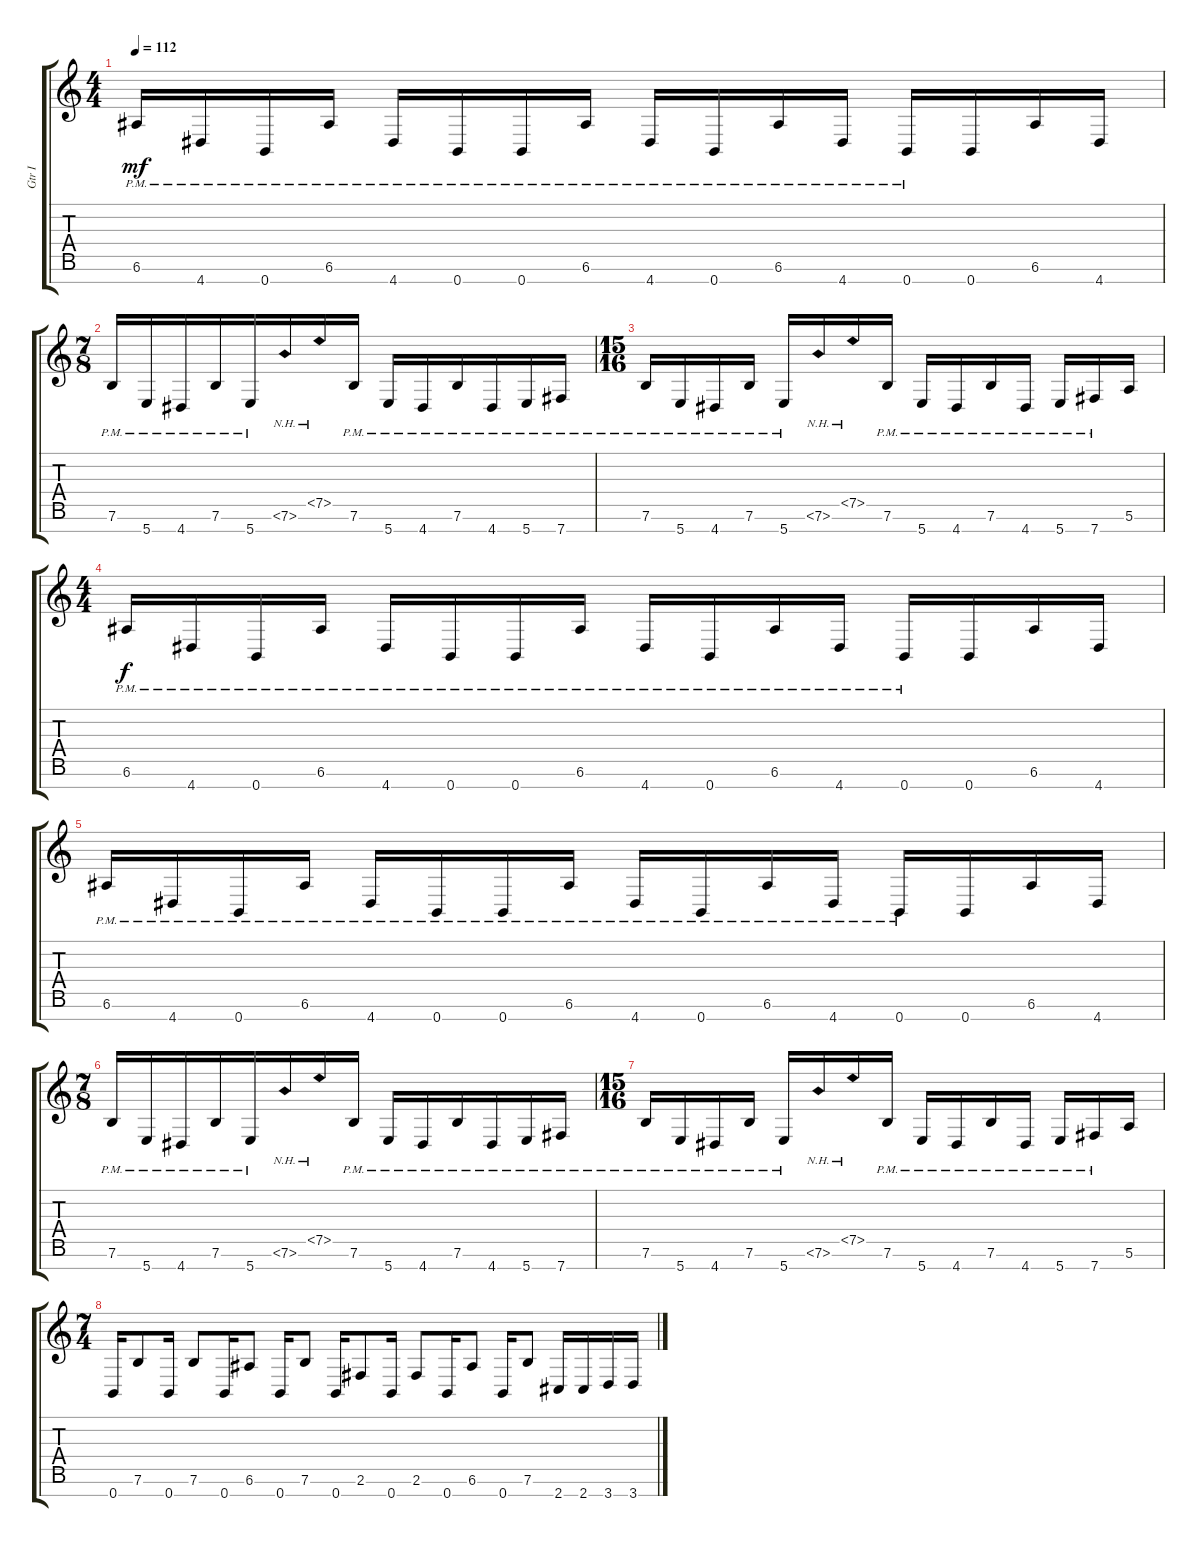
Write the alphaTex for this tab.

\track ("Gtr I" "Gtr I") {instrument overdrivenguitar}
\staff {score tabs}
\tuning (E4 B3 G3 D3 A2 E2 B1) {hide}
\ts (4 4)
\tempo 112
\clef g2
\ks c
6.6{pm}.16{dy mf} 4.7{pm}.16 0.7{pm}.16 6.6{pm}.16 4.7{pm}.16 0.7{pm}.16 0.7{pm}.16 6.6{pm}.16 4.7{pm}.16 0.7{pm}.16 6.6{pm}.16 4.7{pm}.16 0.7{pm}.16 0.7.16 6.6.16 4.7.16 |
\ts (7 8)
7.6{pm}.16 5.7{pm}.16 4.7{pm}.16 7.6{pm}.16 5.7{pm}.16 7.6{nh}.16 7.5{nh}.16 7.6{pm}.16 5.7{pm}.16 4.7{pm}.16 7.6{pm}.16 4.7{pm}.16 5.7{pm}.16 7.7{pm}.16 |
\ts (15 16)
7.6{pm}.16 5.7{pm}.16 4.7{pm}.16 7.6{pm}.16 5.7{pm}.16 7.6{nh}.16 7.5{nh}.16 7.6{pm}.16 5.7{pm}.16 4.7{pm}.16 7.6{pm}.16 4.7{pm}.16 5.7{pm}.16 7.7{pm}.16 5.6.16 |
\ts (4 4)
6.6{pm}.16{dy f} 4.7{pm}.16 0.7{pm}.16 6.6{pm}.16 4.7{pm}.16 0.7{pm}.16 0.7{pm}.16 6.6{pm}.16 4.7{pm}.16 0.7{pm}.16 6.6{pm}.16 4.7{pm}.16 0.7{pm}.16 0.7.16 6.6.16 4.7.16 |
6.6{pm}.16 4.7{pm}.16 0.7{pm}.16 6.6{pm}.16 4.7{pm}.16 0.7{pm}.16 0.7{pm}.16 6.6{pm}.16 4.7{pm}.16 0.7{pm}.16 6.6{pm}.16 4.7{pm}.16 0.7{pm}.16 0.7.16 6.6.16 4.7.16 |
\ts (7 8)
7.6{pm}.16 5.7{pm}.16 4.7{pm}.16 7.6{pm}.16 5.7{pm}.16 7.6{nh}.16 7.5{nh}.16 7.6{pm}.16 5.7{pm}.16 4.7{pm}.16 7.6{pm}.16 4.7{pm}.16 5.7{pm}.16 7.7{pm}.16 |
\ts (15 16)
7.6{pm}.16 5.7{pm}.16 4.7{pm}.16 7.6{pm}.16 5.7{pm}.16 7.6{nh}.16 7.5{nh}.16 7.6{pm}.16 5.7{pm}.16 4.7{pm}.16 7.6{pm}.16 4.7{pm}.16 5.7{pm}.16 7.7{pm}.16 5.6.16 |
\ts (7 4)
0.7.16 7.6.8 0.7.16 7.6.8 0.7.16 6.6.8 0.7.16 7.6.8 0.7.16 2.6.8 0.7.16 2.6.8 0.7.16 6.6.8 0.7.16 7.6.8 2.7.16 2.7.16 3.7.16 3.7.16
